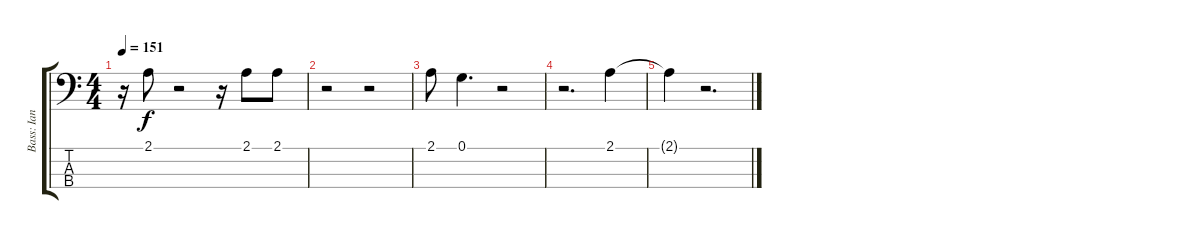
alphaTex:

\track ("Bass: Ian" "Bass: Ian") {instrument electricbassfinger}
\staff {score tabs}
\tuning (G2 D2 A1 E1) {hide}
\ts (4 4)
\tempo 151
\clef f4
\ks c
r.16{dy f} 2.1.8 r.2 r.16 2.1.8 2.1.8 |
r.2 r.2 |
2.1.8 0.1.4{d} r.2 |
r.2{d} 2.1.4 |
2.1{t}.4 r.2{d}
